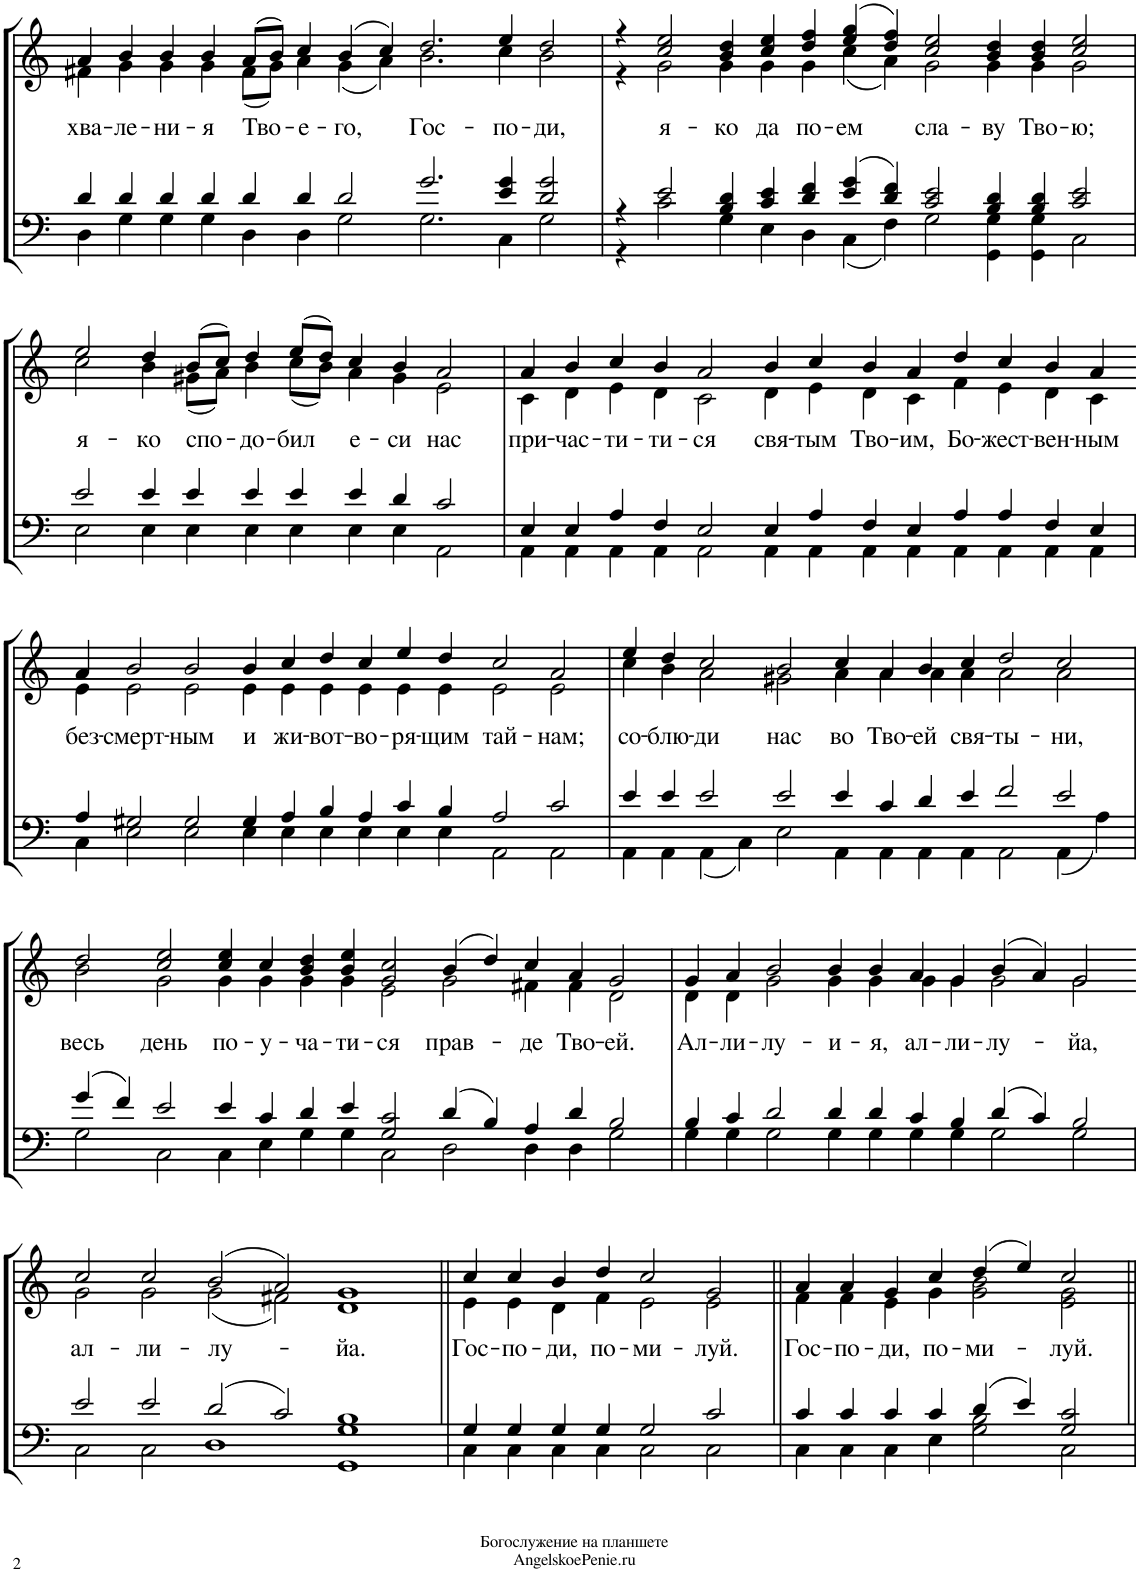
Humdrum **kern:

**kern	**kern	**text
*part1	*part1	*part1
*staff2	*staff1	*staff1
*I"Piano	*	*
*I'Pno.	*	*
!!LO:PB:g=z
*clefF4	*clefG2	*
*k[]	*k[]	*
*M63/4	*M63/4	*
=8	=8	=8
*^	*^	*
!	!	!	!	!LO:LY:b
4d/	4D\	4a/	4f#X\	хва-
!	!	!	!	!LO:LY:b
4d/	4G\	4b/	4g\	-ле-
!	!	!	!	!LO:LY:b
4d/	4G\	4b/	4g\	-ни-
!	!	!	!	!LO:LY:b
4d/	4G\	4b/	4g\	-я
!	!	!	!	!LO:LY:b
4d/	4D\	(8a/L	(8f#\L	Тво-
.	.	8b/J)	8g\J)	.
!	!	!	!	!LO:LY:b
4d/	4D\	4cc/	4a\	-е-
!	!	!	!	!LO:LY:b
2d/	2G\	(4b/	(4g\	-го,
.	.	4cc/)	4a\)	.
!	!	!	!	!LO:LY:b
2.g/	2.G\	2.dd/	2.b\	Гос-
!	!	!	!	!LO:LY:b
4e/ 4g/	4C\	4ee/	4cc\	-по-
!	!	!	!	!LO:LY:b
2d/ 2g/	2G\	2dd/	2b\	-ди,
=9	=9	=9	=9	=9
4r	4r	4r	4r	.
!	!	!	!	!LO:LY:b
2e/	2c\	2cc/ 2ee/	2g\	я-
!	!	!	!	!LO:LY:b
4B/ 4d/	4G\	4b/ 4dd/	4g\	-ко
!	!	!	!	!LO:LY:b
4c/ 4e/	4E\	4cc/ 4ee/	4g\	да
!	!	!	!	!LO:LY:b
4d/ 4f/	4D\	4dd/ 4ff/	4g\	по-
!	!	!	!	!LO:LY:b
4e/ 4g/	4C\	(4ee/ 4gg/	(4cc\	-ем
4d/ 4f/	4F\	4dd/ 4ff/)	4a\)	.
!	!	!	!	!LO:LY:b
2c/ 2e/	2G\	2cc/ 2ee/	2g\	сла-
!	!	!	!	!LO:LY:b
4B/ 4d/	4GG\ 4G\	4b/ 4dd/	4g\	-ву
!	!	!	!	!LO:LY:b
4B/ 4d/	4GG\ 4G\	4b/ 4dd/	4g\	Тво-
!	!	!	!	!LO:LY:b
2c/ 2e/	2C\	2cc/ 2ee/	2g\	-ю;
!!LO:LB:g=z	!!
=10	=10	=10	=10	=10
!	!	!	!	!LO:LY:b
2e/	2E\	2ee/	2cc\	я-
!	!	!	!	!LO:LY:b
4e/	4E\	4dd/	4b\	-ко
!	!	!	!	!LO:LY:b
4e/	4E\	(8b/L	(8g#X\L	спо-
.	.	8cc/J)	8a\J)	.
!	!	!	!	!LO:LY:b
4e/	4E\	4dd/	4b\	-до-
!	!	!	!	!LO:LY:b
4e/	4E\	(8ee/L	(8cc\L	-бил
.	.	8dd/J)	8b\J)	.
!	!	!	!	!LO:LY:b
4e/	4E\	4cc/	4a\	е-
!	!	!	!	!LO:LY:b
4d/	4E\	4b/	4g#\	-си
!	!	!	!	!LO:LY:b
2c/	2AA\	2a/	2e\	нас
=11	=11	=11	=11	=11
!	!	!	!	!LO:LY:b
4E/	4AA\	4a/	4c\	при-
!	!	!	!	!LO:LY:b
4E/	4AA\	4b/	4d\	-час-
!	!	!	!	!LO:LY:b
4A/	4AA\	4cc/	4e\	-ти-
!	!	!	!	!LO:LY:b
4F/	4AA\	4b/	4d\	-ти-
!	!	!	!	!LO:LY:b
2E/	2AA\	2a/	2c\	-ся
!	!	!	!	!LO:LY:b
4E/	4AA\	4b/	4d\	свя-
!	!	!	!	!LO:LY:b
4A/	4AA\	4cc/	4e\	-тым
!	!	!	!	!LO:LY:b
4F/	4AA\	4b/	4d\	Тво-
!	!	!	!	!LO:LY:b
4E/	4AA\	4a/	4c\	-им,
!	!	!	!	!LO:LY:b
4A/	4AA\	4dd/	4f\	Бо-
!	!	!	!	!LO:LY:b
4A/	4AA\	4cc/	4e\	-жест-
!	!	!	!	!LO:LY:b
4F/	4AA\	4b/	4d\	-вен-
!	!	!	!	!LO:LY:b
4E/	4AA\	4a/	4c\	-ным
!!LO:LB:g=z	!!
=12-	=12-	=12-	=12-	=12-
!	!	!	!	!LO:LY:b
4A/	4C\	4a/	4e\	без-
!	!	!	!	!LO:LY:b
2G#X/	2E\	2b/	2e\	-смерт-
!	!	!	!	!LO:LY:b
2G#/	2E\	2b/	2e\	-ным
!	!	!	!	!LO:LY:b
4G#/	4E\	4b/	4e\	и
!	!	!	!	!LO:LY:b
4A/	4E\	4cc/	4e\	жи-
!	!	!	!	!LO:LY:b
4B/	4E\	4dd/	4e\	-вот-
!	!	!	!	!LO:LY:b
4A/	4E\	4cc/	4e\	-во-
!	!	!	!	!LO:LY:b
4c/	4E\	4ee/	4e\	-ря-
!	!	!	!	!LO:LY:b
4B/	4E\	4dd/	4e\	-щим
!	!	!	!	!LO:LY:b
2A/	2AA\	2cc/	2e\	тай-
!	!	!	!	!LO:LY:b
2c/	2AA\	2a/	2e\	-нам;
=13	=13	=13	=13	=13
!	!	!	!	!LO:LY:b
4e/	4AA\	4ee/	4cc\	со-
!	!	!	!	!LO:LY:b
4e/	4AA\	4dd/	4b\	-блю-
!	!	!	!	!LO:LY:b
2e/	4AA\	2cc/	2a\	-ди
.	4C\	.	.	.
!	!	!	!	!LO:LY:b
2e/	2E\	2b/	2g#X\	нас
!	!	!	!	!LO:LY:b
4e/	4AA\	4cc/	4a\	во
!	!	!	!	!LO:LY:b
4c/	4AA\	4a/	4a\	Тво-
!	!	!	!	!LO:LY:b
4d/	4AA\	4b/	4a\	-ей
!	!	!	!	!LO:LY:b
4e/	4AA\	4cc/	4a\	свя-
!	!	!	!	!LO:LY:b
2f/	2AA\	2dd/	2a\	-ты-
!	!	!	!	!LO:LY:b
2e/	4AA\	2cc/	2a\	-ни,
.	4A\	.	.	.
!!LO:LB:g=z	!!
=14	=14	=14	=14	=14
!	!	!	!	!LO:LY:b
4g/	2G\	2dd/	2b\	весь
4f/	.	.	.	.
!	!	!	!	!LO:LY:b
2e/	2C\	2cc/ 2ee/	2g\	день
!	!	!	!	!LO:LY:b
4e/	4C\	4cc/ 4ee/	4g\	по-
!	!	!	!	!LO:LY:b
4c/	4E\	4cc/	4g\	-у-
!	!	!	!	!LO:LY:b
4d/	4G\	4b/ 4dd/	4g\	-ча-
!	!	!	!	!LO:LY:b
4e/	4G\	4b/ 4ee/	4g\	-ти-
!	!	!	!	!LO:LY:b
2G/ 2c/	2C\	2g/ 2cc/	2e\	-ся
!	!	!	!	!LO:LY:b
4d/	2D\	(4b/	2g\	прав-
4B/	.	4dd/)	.	.
!	!	!	!	!LO:LY:b
4A/	4D\	4cc/	4f#X\	-де
!	!	!	!	!LO:LY:b
4d/	4D\	4a/	4f#\	Тво-
!	!	!	!	!LO:LY:b
2B/	2G\	2g/	2d\	-ей.
=15	=15	=15	=15	=15
!	!	!	!	!LO:LY:b
4B/	4G\	4g/	4d\	Ал-
!	!	!	!	!LO:LY:b
4c/	4G\	4a/	4d\	-ли-
!	!	!	!	!LO:LY:b
2d/	2G\	2b/	2g\	-лу-
!	!	!	!	!LO:LY:b
4d/	4G\	4b/	4g\	-и-
!	!	!	!	!LO:LY:b
4d/	4G\	4b/	4g\	-я,
!	!	!	!	!LO:LY:b
4c/	4G\	4a/	4g\	ал-
!	!	!	!	!LO:LY:b
4B/	4G\	4g/	4g\	-ли-
!	!	!	!	!LO:LY:b
4d/	2G\	(4b/	2g\	-лу-
4c/	.	4a/)	.	.
!	!	!	!	!LO:LY:b
2B/	2G\	2g/	2g\	-йа,
!!LO:LB:g=z	!!
=16-	=16-	=16-	=16-	=16-
!	!	!	!	!LO:LY:b
2e/	2C\	2cc/	2g\	ал-
!	!	!	!	!LO:LY:b
2e/	2C\	2cc/	2g\	-ли-
!	!	!	!	!LO:LY:b
2d/	1D	(2b/	(2g\	-лу-
2c/	.	2a/)	2f#X\)	.
!	!	!	!	!LO:LY:b
1B	1GG 1G	1g	1d	-йа.
=17||	=17||	=17||	=17||	=17||
!	!	!	!	!LO:LY:b
4G/	4C\	4cc/	4e\	Гос-
!	!	!	!	!LO:LY:b
4G/	4C\	4cc/	4e\	-по-
!	!	!	!	!LO:LY:b
4G/	4C\	4b/	4d\	-ди,
!	!	!	!	!LO:LY:b
4G/	4C\	4dd/	4f\	по-
!	!	!	!	!LO:LY:b
2G/	2C\	2cc/	2e\	-ми-
!	!	!	!	!LO:LY:b
2c/	2C\	2g/	2e\	-луй.
=18||	=18||	=18||	=18||	=18||
!	!	!	!	!LO:LY:b
4c/	4C\	4a/	4f\	Гос-
!	!	!	!	!LO:LY:b
4c/	4C\	4a/	4f\	-по-
!	!	!	!	!LO:LY:b
4c/	4C\	4g/	4e\	-ди,
!	!	!	!	!LO:LY:b
4c/	4E\	4cc/	4g\	по-
!	!	!	!	!LO:LY:b
4d/	2G\ 2B\	(4dd/	2g\ 2b\	-ми-
4e/	.	4ee/)	.	.
!	!	!	!	!LO:LY:b
2G/ 2c/	2C\	2cc/	2e\ 2g\	-луй.
*v	*v	*	*	*
*	*v	*v	*
=||	=||	=||
*-	*-	*-
